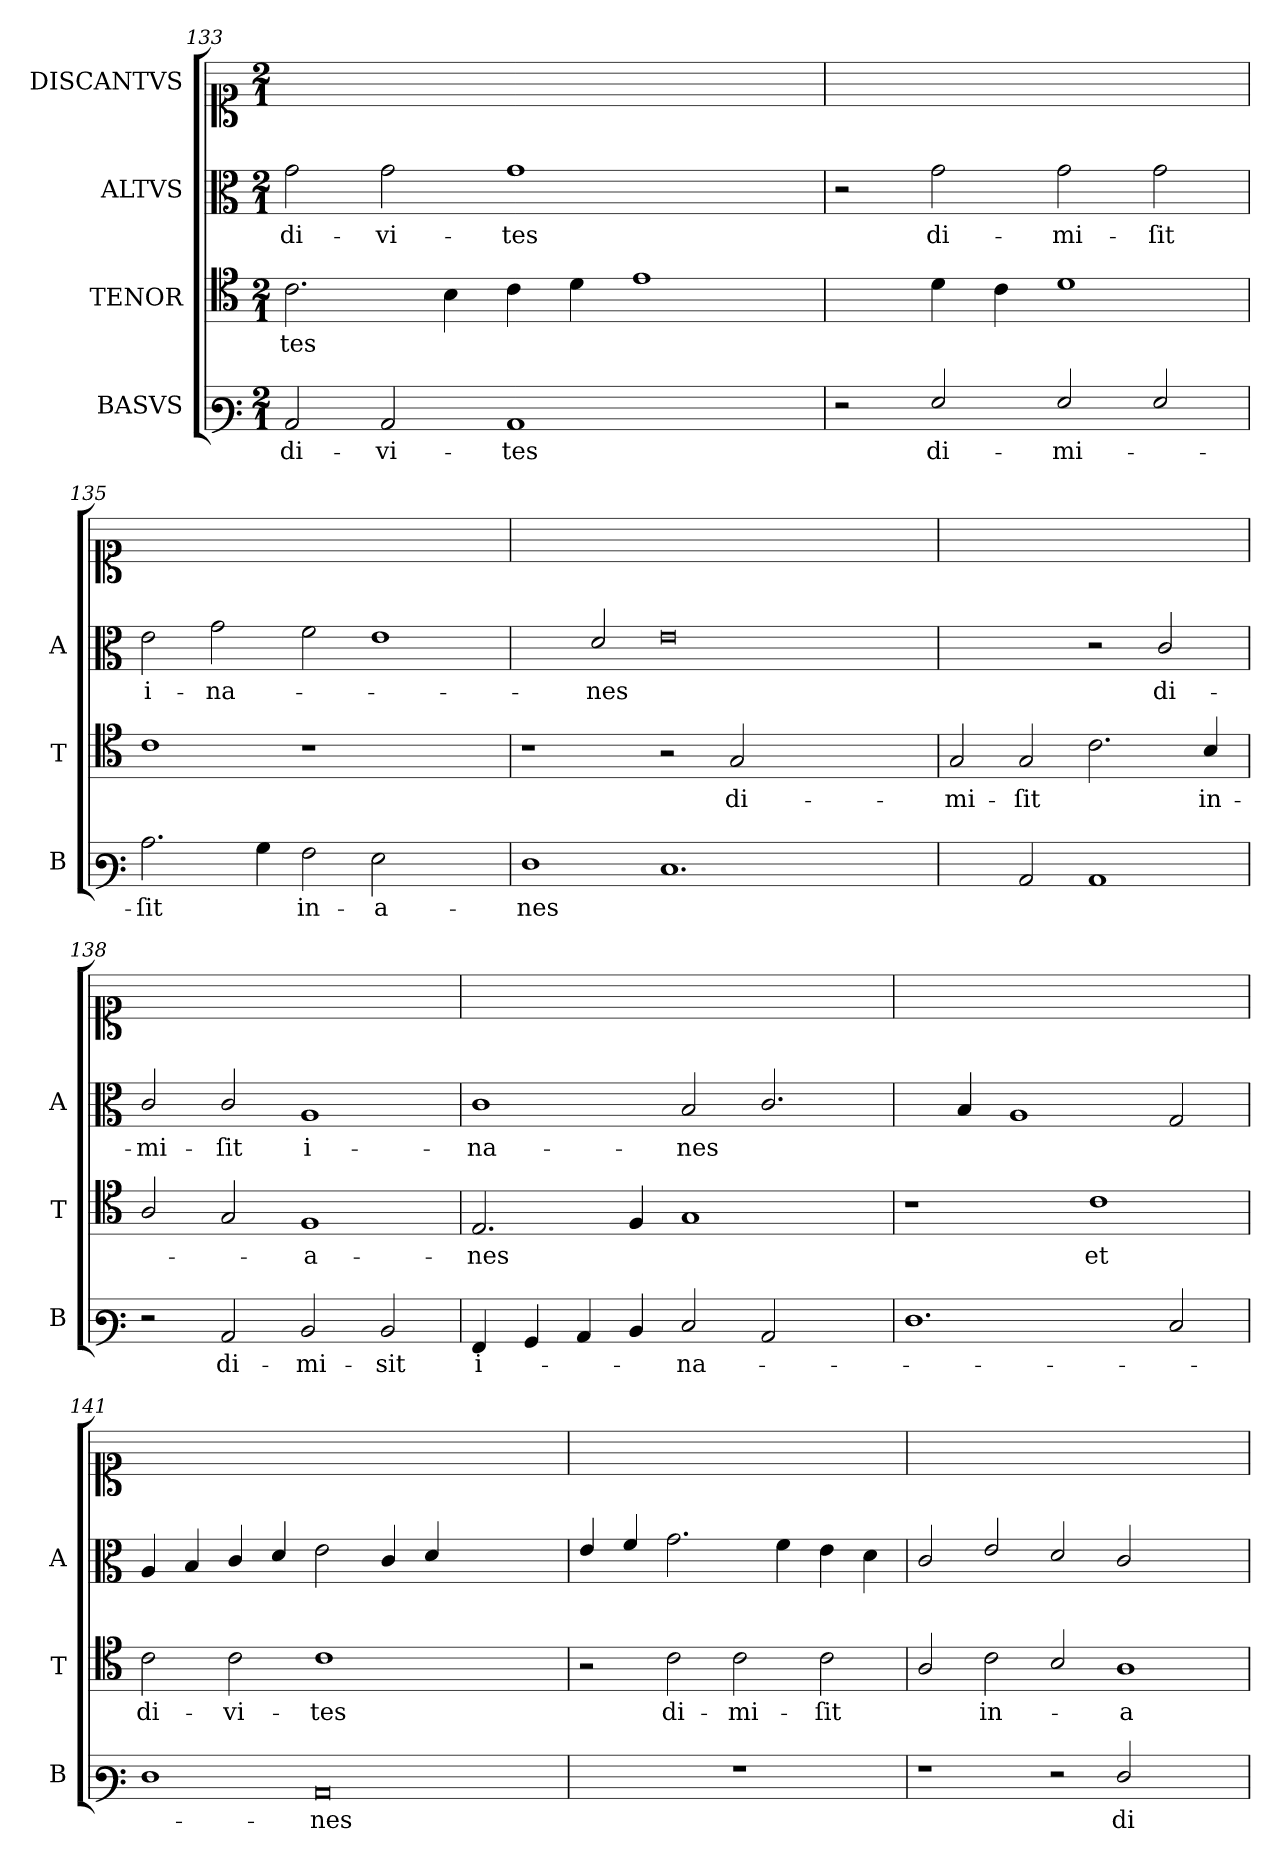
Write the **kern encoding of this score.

**kern	**text	**kern	**text	**kern	**text	**kern
*part4	*part4	*part3	*part3	*part2	*part2	*part1
*staff4	*staff4	*staff3	*staff3	*staff2	*staff2	*staff1
*I"BASVS	*	*I"TENOR	*	*I"ALTVS	*	*I"DISCANTVS
*I'B	*	*I'T	*	*I'A	*	*
*clefF3	*	*clefC4	*	*clefC3	*	*clefC1
*k[]	*	*k[]	*	*k[]	*	*k[]
*a:	*	*a:	*	*a:	*	*a:
*M2/1	*	*M2/1	*	*M2/1	*	*M2/1
=133	=133	=133	=133	=133	=133	=133
2C/	di-	2.c\	-tes	2g\	di-	0ryy
2C/	-vi-	.	.	2g\	-vi-	.
.	.	4B\	.	.	.	.
1C	-tes	4c\	.	1g	-tes	.
.	.	4d\	.	.	.	.
.	.	1e	.	.	.	.
2ryy	.	.	.	2ryy	.	2ryy
=134	=134	=134	=134	=134	=134	=134
2r	.	2ryy	.	2r	.	0ryy
2G/	di-	4d\	.	2g\	di-	.
.	.	4c\	.	.	.	.
2G/	-mi-	1d	.	2g\	-mi-	.
2G/	.	.	.	2g\	-ſit	.
=135	=135	=135	=135	=135	=135	=135
2.c\	-ſit	1c	.	2e\	i-	0ryy
.	.	.	.	2g\	-na-	.
4B\	.	.	.	.	.	.
2A\	in-	1r	.	2f\	.	.
2G\	-a-	.	.	1e	.	.
2ryy	.	2ryy	.	.	.	2ryy
=136	=136	=136	=136	=136	=136	=136
1F	-nes	1r	.	2ryy	.	0ryy
.	.	.	.	2d/	-nes	.
1.E	.	2r	.	0e	.	.
.	.	2G/	di-	.	.	.
.	.	1ryy	.	.	.	1ryy
2ryy	.	.	.	.	.	.
=137	=137	=137	=137	=137	=137	=137
2ryy	.	2G/	-mi-	1ryy	.	0ryy
2C/	.	2G/	-ſit	.	.	.
1C	.	2.c\	.	2r	.	.
.	.	.	.	2c/	di-	.
.	.	4B/	in-	.	.	.
=138	=138	=138	=138	=138	=138	=138
2r	.	2A/	.	2c/	-mi-	0ryy
!	!LO:LY:i	!	!	!	!	!
2C/	di-	2G/	.	2c/	-ſit	.
!	!LO:LY:i	!	!	!	!	!
2D/	-mi-	1F	-a-	1A	i-	.
!	!LO:LY:i	!	!	!	!	!
2D/	-sit	.	.	.	.	.
=139	=139	=139	=139	=139	=139	=139
!	!LO:LY:i	!	!	!	!	!
4AA/	i-	2.E/	-nes	1c	-na-	0ryy
4BB/	.	.	.	.	.	.
4C/	.	.	.	.	.	.
4D/	.	4F/	.	.	.	.
!	!LO:LY:i	!	!	!	!	!
2E/	-na-	1G	.	2B/	-nes	.
2C/	.	.	.	2.c/	.	.
4ryy	.	4ryy	.	.	.	4ryy
=140	=140	=140	=140	=140	=140	=140
1.F	.	1r	.	4ryy	.	0ryy
.	.	.	.	4B/	.	.
.	.	.	.	1A	.	.
.	.	1c	et	.	.	.
2E/	.	.	.	2G/	.	.
=141	=141	=141	=141	=141	=141	=141
1F	.	2c\	di-	4A/	.	0ryy
.	.	.	.	4B/	.	.
.	.	2c\	-vi-	4c/	.	.
.	.	.	.	4d/	.	.
!	!LO:LY:i	!	!	!	!	!
0C	-nes	1c	-tes	2e\	.	.
.	.	.	.	4c/	.	.
.	.	.	.	4d/	.	.
.	.	1ryy	.	1ryy	.	1ryy
=142	=142	=142	=142	=142	=142	=142
1ryy	.	2r	.	4e/	.	0ryy
.	.	.	.	4f/	.	.
.	.	2c\	di-	2.g\	.	.
1r	.	2c\	-mi-	.	.	.
.	.	.	.	4f\	.	.
.	.	2c\	-ſit	4e\	.	.
.	.	.	.	4d\	.	.
=143	=143	=143	=143	=143	=143	=143
1r	.	2A/	.	2c/	.	0ryy
.	.	2c\	in-	2e/	.	.
2r	.	2B/	.	2d/	.	.
2F/	di-	1A	-a-	2c/	.	.
2ryy	.	.	.	2ryy	.	2ryy
=	=	=	=	=	=	=
*-	*-	*-	*-	*-	*-	*-
